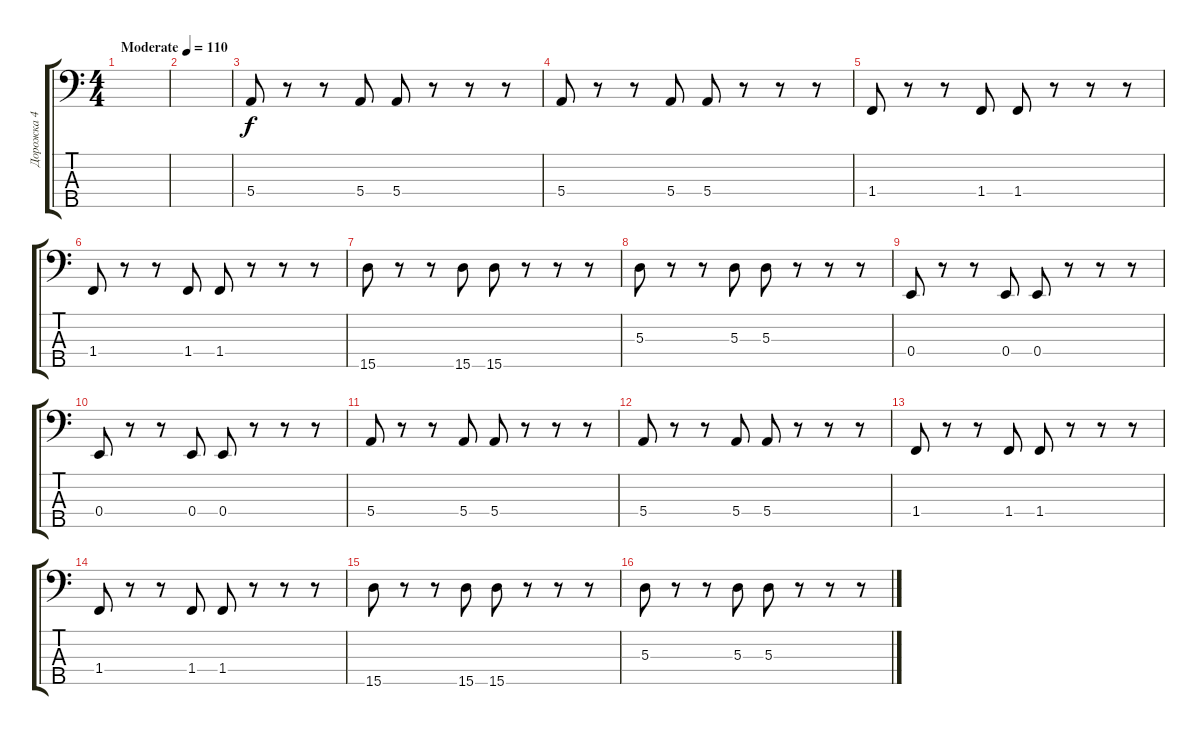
\track ("Дорожка 4" "Дорожка 4") {instrument electricbassfinger}
\staff {score tabs}
\tuning (G2 D2 A1 E1 B0) {hide}
\ts (4 4)
\tempo (110 "Moderate")
\clef f4
\ks c
|
|
5.4.8 r.8 r.8 5.4.8 5.4.8 r.8 r.8 r.8 |
5.4.8 r.8 r.8 5.4.8 5.4.8 r.8 r.8 r.8 |
1.4.8 r.8 r.8 1.4.8 1.4.8 r.8 r.8 r.8 |
1.4.8 r.8 r.8 1.4.8 1.4.8 r.8 r.8 r.8 |
15.5.8 r.8 r.8 15.5.8 15.5.8 r.8 r.8 r.8 |
5.3.8 r.8 r.8 5.3.8 5.3.8 r.8 r.8 r.8 |
0.4.8 r.8 r.8 0.4.8 0.4.8 r.8 r.8 r.8 |
0.4.8 r.8 r.8 0.4.8 0.4.8 r.8 r.8 r.8 |
5.4.8 r.8 r.8 5.4.8 5.4.8 r.8 r.8 r.8 |
5.4.8 r.8 r.8 5.4.8 5.4.8 r.8 r.8 r.8 |
1.4.8 r.8 r.8 1.4.8 1.4.8 r.8 r.8 r.8 |
1.4.8 r.8 r.8 1.4.8 1.4.8 r.8 r.8 r.8 |
15.5.8 r.8 r.8 15.5.8 15.5.8 r.8 r.8 r.8 |
5.3.8 r.8 r.8 5.3.8 5.3.8 r.8 r.8 r.8
